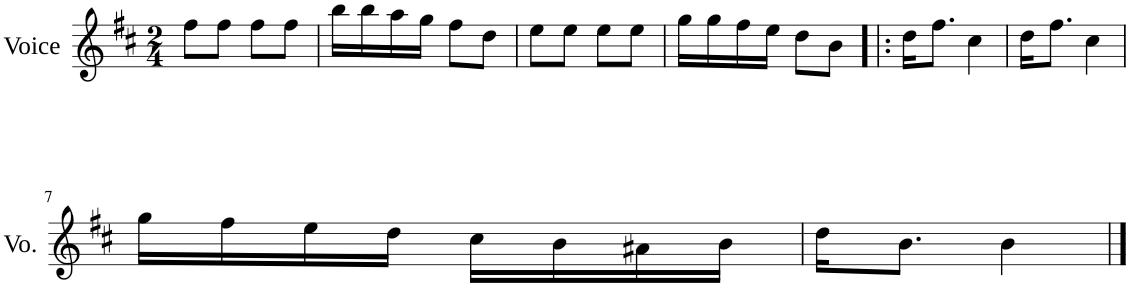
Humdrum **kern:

**kern
*part1
*staff1
*I"Voice
*I'Vo.
*clefG2
*k[f#c#]
*M2/4
=1
8ff#\L
8ff#\J
8ff#\L
8ff#\J
=2
16bb\LL
16bb\
16aa\
16gg\JJ
8ff#\L
8dd\J
=3
8ee\L
8ee\J
8ee\L
8ee\J
=4
16gg\LL
16gg\
16ff#\
16ee\JJ
8dd\L
8b\J
=5!|:
16dd\KL
8.ff#\J
4cc#\
=6
16dd\KL
8.ff#\J
4cc#\
!!LO:LB:g=z
=7
16gg\LL
16ff#\
16ee\
16dd\JJ
16cc#\LL
16b\
16a#X\
16b\JJ
=8
16dd\KL
8.b\J
4b\
==
*-
